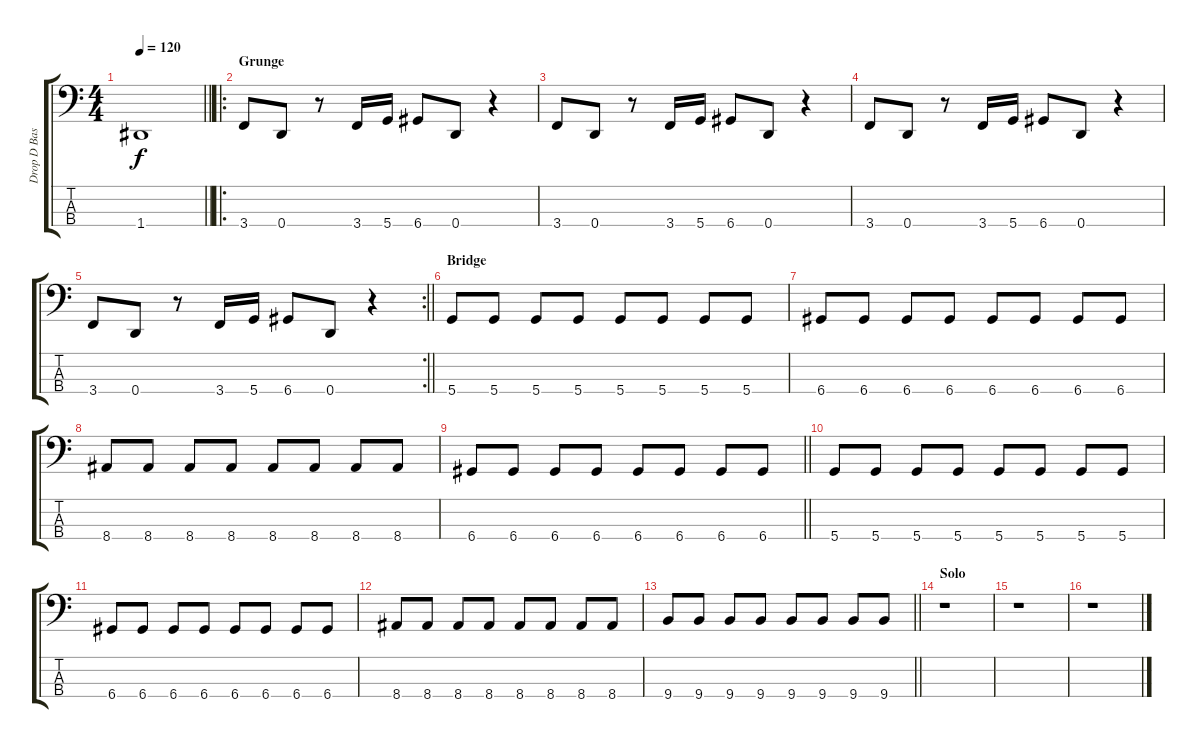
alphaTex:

\track ("Drop D Bass" "Drop D Bas") {instrument electricbassfinger}
\staff {score tabs}
\tuning (G2 D2 A1 D1) {hide}
\ts (4 4)
\tempo 120
\clef f4
\barLineRight lightlight
\ks c
1.4.1{dy f} |
\ro
\section ("" "Grunge")
3.4.8 0.4.8 r.8 3.4.16 5.4.16 6.4.8 0.4.8 r.4 |
3.4.8 0.4.8 r.8 3.4.16 5.4.16 6.4.8 0.4.8 r.4 |
3.4.8 0.4.8 r.8 3.4.16 5.4.16 6.4.8 0.4.8 r.4 |
\rc 2
\barLineRight lightlight
3.4.8 0.4.8 r.8 3.4.16 5.4.16 6.4.8 0.4.8 r.4 |
\section ("" "Bridge")
5.4.8 5.4.8 5.4.8 5.4.8 5.4.8 5.4.8 5.4.8 5.4.8 |
6.4.8 6.4.8 6.4.8 6.4.8 6.4.8 6.4.8 6.4.8 6.4.8 |
8.4.8 8.4.8 8.4.8 8.4.8 8.4.8 8.4.8 8.4.8 8.4.8 |
\barLineRight lightlight
6.4.8 6.4.8 6.4.8 6.4.8 6.4.8 6.4.8 6.4.8 6.4.8 |
5.4.8 5.4.8 5.4.8 5.4.8 5.4.8 5.4.8 5.4.8 5.4.8 |
6.4.8 6.4.8 6.4.8 6.4.8 6.4.8 6.4.8 6.4.8 6.4.8 |
8.4.8 8.4.8 8.4.8 8.4.8 8.4.8 8.4.8 8.4.8 8.4.8 |
\barLineRight lightlight
9.4.8 9.4.8 9.4.8 9.4.8 9.4.8 9.4.8 9.4.8 9.4.8 |
\section ("" "Solo")
r.1 |
r.1 |
r.1
